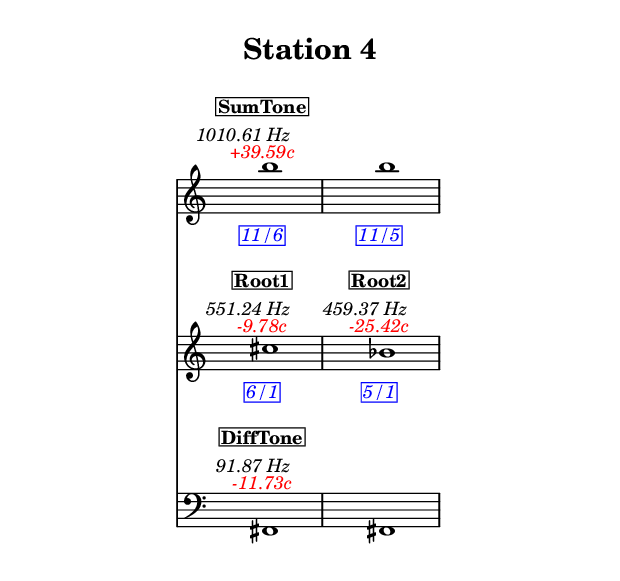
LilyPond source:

\version "2.20.0"
\language "english"

#(set-default-paper-size "a6" 'portrait)
#(set-global-staff-size 16)

\header {
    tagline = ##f
    title = \markup {
        \pad-around
            #3
            "Station 4"
        }
}

\layout {
    indent = #25
}

\paper {
    systems-per-page = 1
}

\score {
    \new Score
    <<
        \new Staff
        \with
        {
            \remove Time_signature_engraver
        }
        {
            \clef "treble"
            b''1
            - \tweak color #red
            ^ \markup {
                \halign
                    #0
                    \italic
                        {
                            +39.59c
                        }
                }
            ^ \markup {
                \halign
                    #1
                    \italic
                        {
                            1010.61
                            Hz
                        }
                }
            ^ \markup {
                \pad-around
                    #1
                    \box
                        \vcenter
                            \halign
                                #0
                                \bold
                                    {
                                        SumTone
                                    }
                }
            - \tweak color #blue
            _ \markup {
                \pad-around
                    #1
                    \box
                        \halign
                            #0
                            \italic
                                {
                                    11/6
                                }
                }
            \override Score.NonMusicalPaperColumn.padding = #5
            \clef "treble"
            b''1
            - \tweak color #blue
            _ \markup {
                \pad-around
                    #1
                    \box
                        \halign
                            #0
                            \italic
                                {
                                    11/5
                                }
                }
        }
        \new Staff
        \with
        {
            \remove Time_signature_engraver
        }
        {
            \clef "treble"
            cs''1
            - \tweak color #red
            ^ \markup {
                \halign
                    #0
                    \italic
                        {
                            -9.78c
                        }
                }
            ^ \markup {
                \halign
                    #1
                    \italic
                        {
                            551.24
                            Hz
                        }
                }
            ^ \markup {
                \pad-around
                    #1
                    \box
                        \vcenter
                            \halign
                                #0
                                \bold
                                    {
                                        Root1
                                    }
                }
            - \tweak color #blue
            _ \markup {
                \pad-around
                    #1
                    \box
                        \halign
                            #0
                            \italic
                                {
                                    6/1
                                }
                }
            \clef "treble"
            bf'1
            - \tweak color #red
            ^ \markup {
                \halign
                    #0
                    \italic
                        {
                            -25.42c
                        }
                }
            ^ \markup {
                \halign
                    #1
                    \italic
                        {
                            459.37
                            Hz
                        }
                }
            ^ \markup {
                \pad-around
                    #1
                    \box
                        \vcenter
                            \halign
                                #0
                                \bold
                                    {
                                        Root2
                                    }
                }
            - \tweak color #blue
            _ \markup {
                \pad-around
                    #1
                    \box
                        \halign
                            #0
                            \italic
                                {
                                    5/1
                                }
                }
        }
        \new Staff
        \with
        {
            \remove Time_signature_engraver
        }
        {
            \clef "bass"
            fs,1
            - \tweak color #red
            ^ \markup {
                \halign
                    #0
                    \italic
                        {
                            -11.73c
                        }
                }
            ^ \markup {
                \halign
                    #1
                    \italic
                        {
                            91.87
                            Hz
                        }
                }
            ^ \markup {
                \pad-around
                    #1
                    \box
                        \vcenter
                            \halign
                                #0
                                \bold
                                    {
                                        DiffTone
                                    }
                }
            \clef "bass"
            fs,1
        }
    >>
}